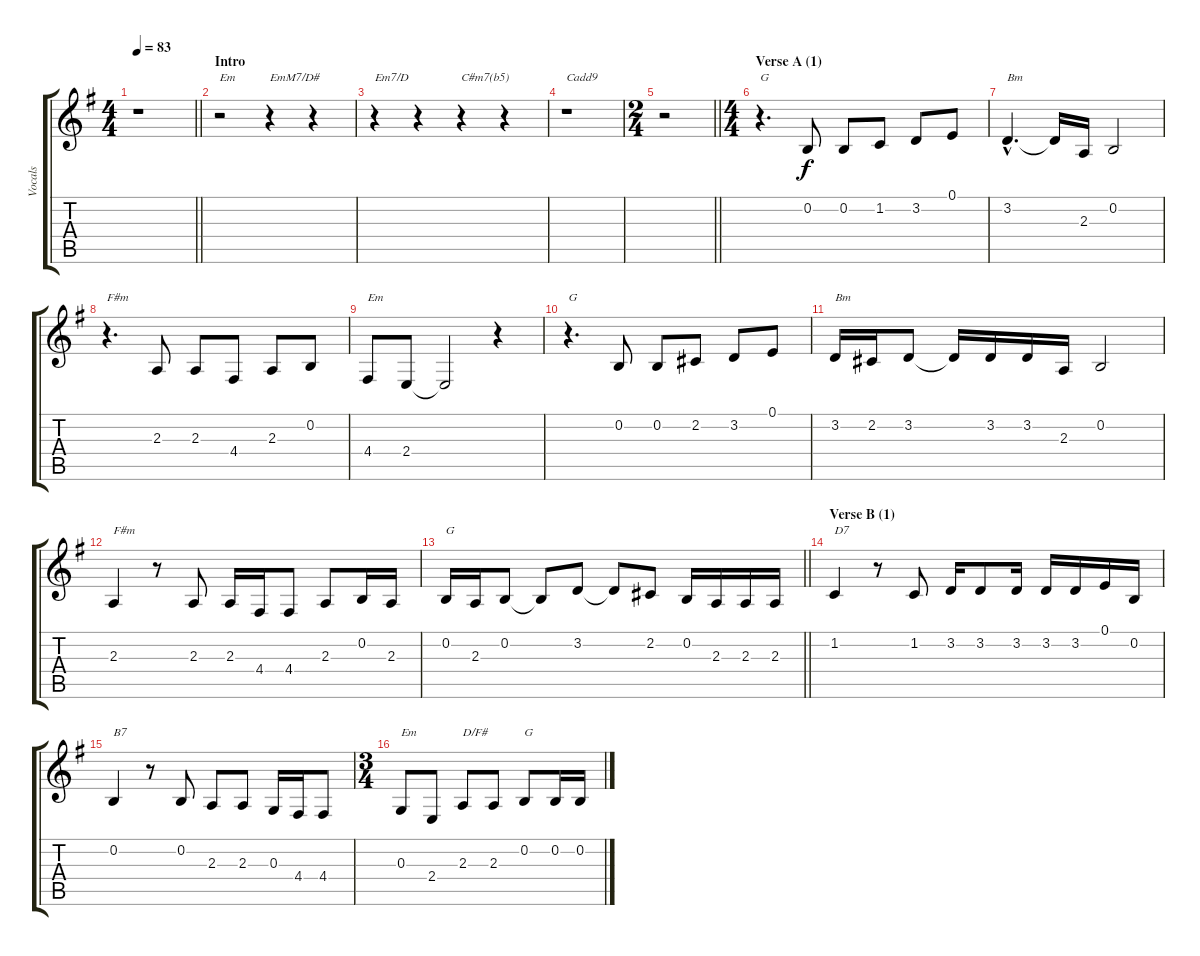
\track ("Vocals" "Vocals") {instrument sopranosax}
\staff {score tabs}
\tuning (E4 B3 G3 D3 A2 E2) {hide}
\ts (4 4)
\tempo 83
\clef g2
\barLineRight lightlight
\ks eminor
r.1{dy f instrument sopranosax} |
\section ("" "Intro")
r.2{txt "Em"} r.4{txt "EmM7/D#"} r.4 |
r.4{txt "Em7/D"} r.4 r.4{txt "C#m7(b5)"} r.4 |
r.1{txt "Cadd9"} |
\ts (2 4)
\barLineRight lightlight
r.2 |
\ts (4 4)
\section ("" "Verse A (1)")
r.4{d txt "G"} 0.2.8 0.2.8 1.2.8 3.2.8 0.1.8 |
3.2{hac}.4{d txt "Bm"} 3.2{t}.16 2.3.16 0.2.2 |
r.4{d txt "F#m"} 2.3.8 2.3.8 4.4.8 2.3.8 0.2.8 |
4.4.8{txt "Em"} 2.4.8 2.4{t}.2 r.4 |
r.4{d txt "G"} 0.2.8 0.2.8 2.2.8 3.2.8 0.1.8 |
3.2.16{txt "Bm"} 2.2.16 3.2.8 3.2{t}.16 3.2.16 3.2.16 2.3.16 0.2.2 |
2.3.4{txt "F#m"} r.8 2.3.8 2.3.16 4.4.16 4.4.8 2.3.8 0.2.16 2.3.16 |
\barLineRight lightlight
0.2.16{txt "G"} 2.3.16 0.2.8 0.2{t}.8 3.2.8 3.2{t}.8 2.2.8 0.2.16 2.3.16 2.3.16 2.3.16 |
\section ("" "Verse B (1)")
1.2.4{txt "D7"} r.8 1.2.8 3.2.16 3.2.8 3.2.16 3.2.16 3.2.16 0.1.16 0.2.16 |
0.2.4{txt "B7"} r.8 0.2.8 2.3.8 2.3.8 0.3.16 4.4.16 4.4.8 |
\ts (3 4)
0.3.8{txt "Em"} 2.4.8 2.3.8{txt "D/F#"} 2.3.8 0.2.8{txt "G"} 0.2.16 0.2.16
